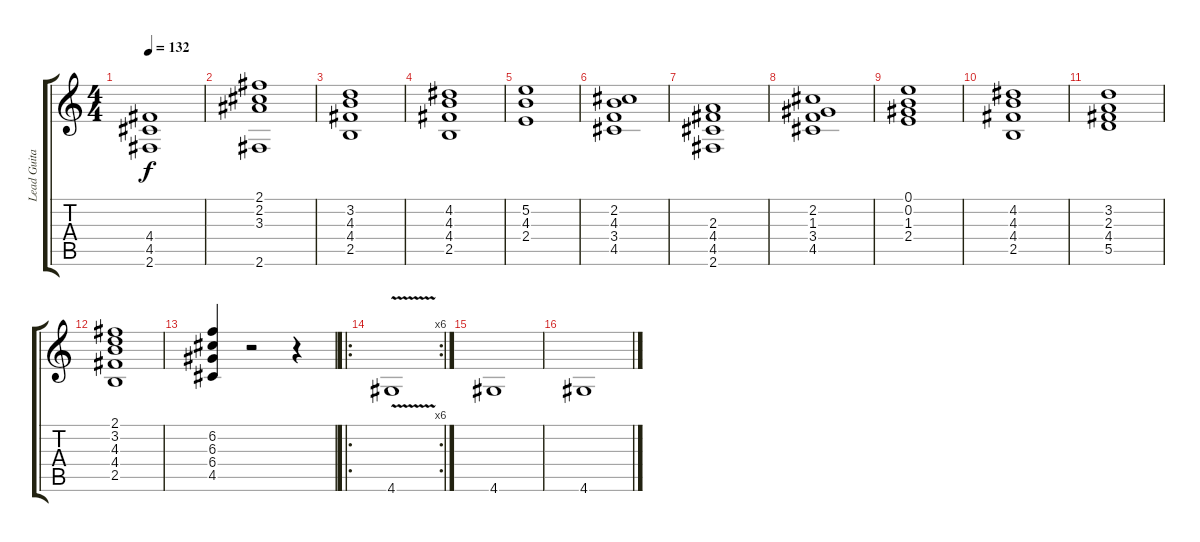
\track ("Lead Guitar" "Lead Guita") {instrument distortionguitar}
\staff {score tabs}
\tuning (E4 B3 G3 D3 A2 E2) {hide}
\ts (4 4)
\tempo 132
\clef g2
\ks c
(4.4 4.5 2.6).1{dy f} |
(2.1 2.2 3.3 2.6).1 |
(3.2 4.3 4.4 2.5).1 |
(4.2 4.3 4.4 2.5).1 |
(5.2 4.3 2.4).1 |
(2.2 4.3 3.4 4.5).1 |
(2.3 4.4 4.5 2.6).1 |
(2.2 1.3 3.4 4.5).1 |
(0.1 0.2 1.3 2.4).1 |
(4.2 4.3 4.4 2.5).1 |
(3.2 2.3 4.4 5.5).1 |
(2.1 3.2 4.3 4.4 2.5).1 |
(6.2 6.3 6.4 4.5).4 r.2 r.4 |
\ro
\rc 6
4.6{v}.1 |
4.6.1 |
4.6.1
